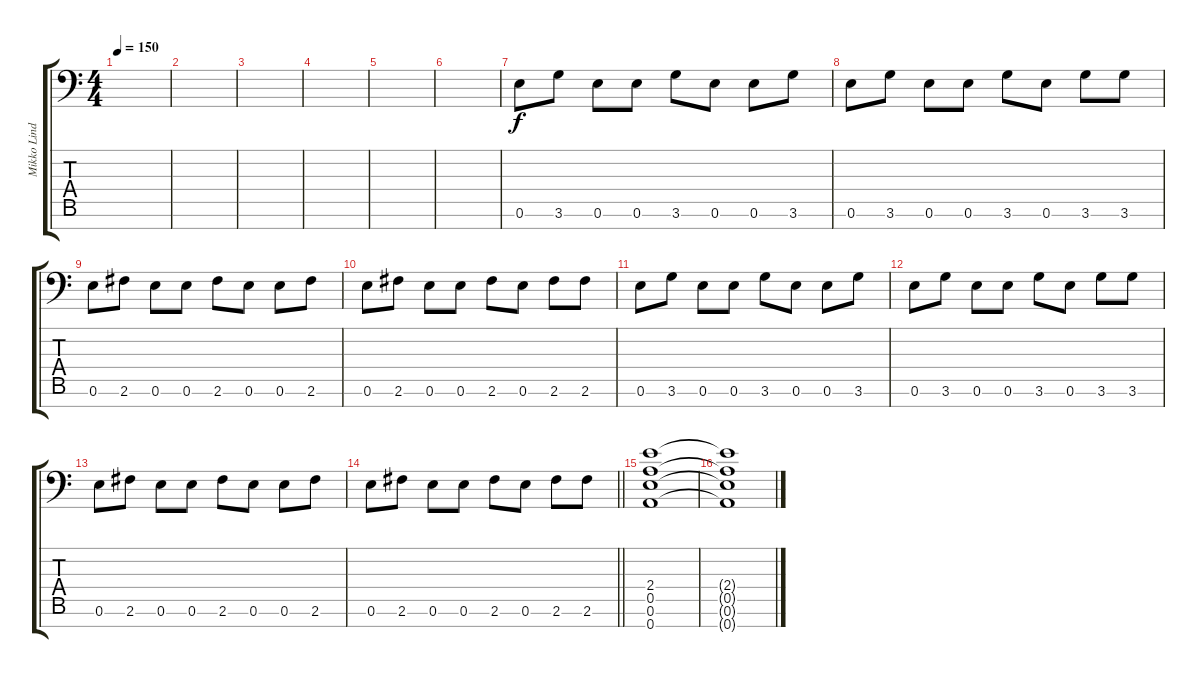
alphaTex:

\track ("Mikko Lindström" "Mikko Lind") {instrument acousticguitarsteel}
\staff {score tabs}
\tuning (E4 B3 G3 D3 A2 E2 A1) {hide}
\ts (4 4)
\tempo 150
\clef f4
\ks c
|
|
|
|
|
|
0.6.8 3.6.8 0.6.8 0.6.8 3.6.8 0.6.8 0.6.8 3.6.8 |
0.6.8 3.6.8 0.6.8 0.6.8 3.6.8 0.6.8 3.6.8 3.6.8 |
0.6.8 2.6.8 0.6.8 0.6.8 2.6.8 0.6.8 0.6.8 2.6.8 |
0.6.8 2.6.8 0.6.8 0.6.8 2.6.8 0.6.8 2.6.8 2.6.8 |
0.6.8 3.6.8 0.6.8 0.6.8 3.6.8 0.6.8 0.6.8 3.6.8 |
0.6.8 3.6.8 0.6.8 0.6.8 3.6.8 0.6.8 3.6.8 3.6.8 |
0.6.8 2.6.8 0.6.8 0.6.8 2.6.8 0.6.8 0.6.8 2.6.8 |
\barLineRight lightlight
0.6.8 2.6.8 0.6.8 0.6.8 2.6.8 0.6.8 2.6.8 2.6.8 |
(2.4 0.5 0.6 0.7).1 |
(2.4{t} 0.5{t} 0.6{t} 0.7{t}).1
